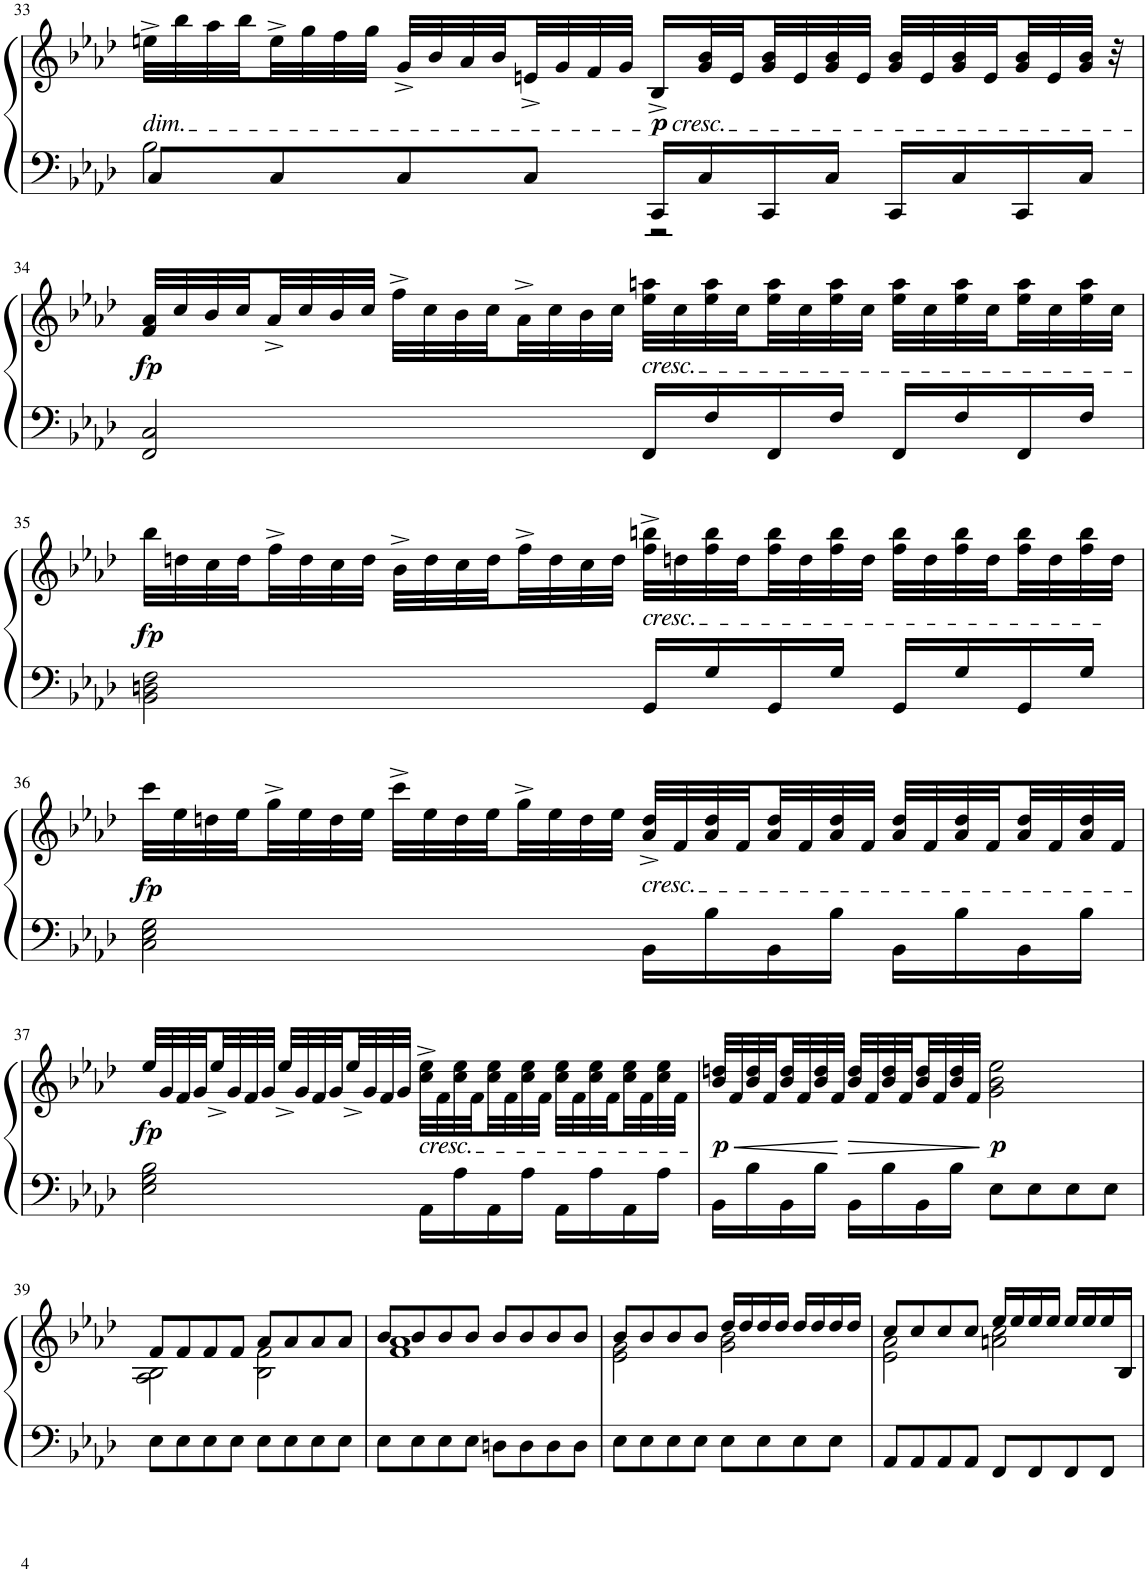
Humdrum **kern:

**kern	**kern	**dynam
*part1	*part1	*part1
*staff2	*staff1	*staff1/2
*I"Piano	*	*
*I'Pno.	*	*
!!LO:PB:g=z
*clefF4	*clefG2	*
*k[b-e-a-d-]	*k[b-e-a-d-]	*
*M4/4	*M4/4	*
=33	=33	=33
*^	*	*
!	!	!LO:TX:b:i:t=dim.	!
8C/L	2B-\	32een^\LLL	.
.	.	32bb-\	.
.	.	32aa-\	.
.	.	32bb-\	.
8C/	.	32ee^\	.
.	.	32gg\	.
.	.	32ff\	.
.	.	32gg\JJJ	.
8C/	.	32g^/LLL	.
.	.	32b-/	.
.	.	32a-/	.
.	.	32b-/	.
8C/J	.	32en^/	.
.	.	32g/	.
.	.	32f/	.
.	.	32g/JJJ	.
!	!	!LO:TX:b:i:t=cresc.	!
!	!	!	!LO:DY:b
16CC/LL	2r	16B-^/LL	p
16C/	.	32g/ 32b-/L	.
.	.	32e/	.
16CC/	.	32g/ 32b-/	.
.	.	32e/	.
16C/JJ	.	32g/ 32b-/	.
.	.	32e/JJJ	.
16CC/LL	.	32g/ 32b-/LLL	.
.	.	32e/	.
16C/	.	32g/ 32b-/	.
.	.	32e/	.
16CC/	.	32g/ 32b-/	.
.	.	32e/	.
16C/JJ	.	32g/ 32b-/JJJ	.
.	.	32r	.
*v	*v	*	*
!!LO:LB:g=z
=34	=34	=34
!	!	!LO:DY:b
2FF/ 2C/	32f/ 32a-/LLL	fp
.	32cc/	.
.	32b-/	.
.	32cc/	.
.	32a-^/	.
.	32cc/	.
.	32b-/	.
.	32cc/JJJ	.
.	32ff^\LLL	.
.	32cc\	.
.	32b-\	.
.	32cc\	.
.	32a-^\	.
.	32cc\	.
.	32b-\	.
.	32cc\JJJ	.
!	!LO:TX:b:i:t=cresc.	!
16FF/LL	32ee-\ 32aan\LLL	.
.	32cc\	.
16F/	32ee-\ 32aa\	.
.	32cc\	.
16FF/	32ee-\ 32aa\	.
.	32cc\	.
16F/JJ	32ee-\ 32aa\	.
.	32cc\JJJ	.
16FF/LL	32ee-\ 32aa\LLL	.
.	32cc\	.
16F/	32ee-\ 32aa\	.
.	32cc\	.
16FF/	32ee-\ 32aa\	.
.	32cc\	.
16F/JJ	32ee-\ 32aa\	.
.	32cc\JJJ	.
!!LO:LB:g=z
=35	=35	=35
!	!	!LO:DY:b
2BB-\ 2Dn\ 2F\	32bb-\LLL	fp
.	32ddn\	.
.	32cc\	.
.	32dd\	.
.	32ff^\	.
.	32dd\	.
.	32cc\	.
.	32dd\JJJ	.
.	32b-^\LLL	.
.	32dd\	.
.	32cc\	.
.	32dd\	.
.	32ff^\	.
.	32dd\	.
.	32cc\	.
.	32dd\JJJ	.
!	!LO:TX:b:i:t=cresc.	!
16GG/LL	32ff\^ 32bbn\^LLL	.
.	32ddn\	.
16G/	32ff\ 32bb\	.
.	32dd\	.
16GG/	32ff\ 32bb\	.
.	32dd\	.
16G/JJ	32ff\ 32bb\	.
.	32dd\JJJ	.
16GG/LL	32ff\ 32bb\LLL	.
.	32dd\	.
16G/	32ff\ 32bb\	.
.	32dd\	.
16GG/	32ff\ 32bb\	.
.	32dd\	.
16G/JJ	32ff\ 32bb\	.
.	32dd\JJJ	.
!!LO:LB:g=z
=36	=36	=36
!	!	!LO:DY:b
2C\ 2E-\ 2G\	32ccc\LLL	fp
.	32ee-\	.
.	32ddn\	.
.	32ee-\	.
.	32gg^\	.
.	32ee-\	.
.	32dd\	.
.	32ee-\JJJ	.
.	32ccc^\LLL	.
.	32ee-\	.
.	32dd\	.
.	32ee-\	.
.	32gg^\	.
.	32ee-\	.
.	32dd\	.
.	32ee-\JJJ	.
!	!LO:TX:b:i:t=cresc.	!
16BB-\LL	32a-/^ 32dd/^LLL	.
.	32f/	.
16B-\	32a-/ 32dd/	.
.	32f/	.
16BB-\	32a-/ 32dd/	.
.	32f/	.
16B-\JJ	32a-/ 32dd/	.
.	32f/JJJ	.
16BB-\LL	32a-/ 32dd/LLL	.
.	32f/	.
16B-\	32a-/ 32dd/	.
.	32f/	.
16BB-\	32a-/ 32dd/	.
.	32f/	.
16B-\JJ	32a-/ 32dd/	.
.	32f/JJJ	.
!!LO:LB:g=z
=37	=37	=37
!	!	!LO:DY:b
2E-\ 2G\ 2B-\	32ee-/LLL	fp
.	32g/	.
.	32f/	.
.	32g/	.
.	32ee-^/	.
.	32g/	.
.	32f/	.
.	32g/JJJ	.
.	32ee-^/LLL	.
.	32g/	.
.	32f/	.
.	32g/	.
.	32ee-^/	.
.	32g/	.
.	32f/	.
.	32g/JJJ	.
!	!LO:TX:b:i:t=cresc.	!
16AA-\LL	32cc\^ 32ee-\^LLL	.
.	32f\	.
16A-\	32cc\ 32ee-\	.
.	32f\	.
16AA-\	32cc\ 32ee-\	.
.	32f\	.
16A-\JJ	32cc\ 32ee-\	.
.	32f\JJJ	.
16AA-\LL	32cc\ 32ee-\LLL	.
.	32f\	.
16A-\	32cc\ 32ee-\	.
.	32f\	.
16AA-\	32cc\ 32ee-\	.
.	32f\	.
16A-\JJ	32cc\ 32ee-\	.
.	32f\JJJ	.
=38	=38	=38
!	!	!LO:HP:b
!	!	!LO:DY:n=1:b
16BB-\LL	32b-/ 32ddn/LLL	< p
.	32f/	.
16B-\	32b-/ 32dd/	.
.	32f/	.
16BB-\	32b-/ 32dd/	.
.	32f/	.
16B-\JJ	32b-/ 32dd/	.
.	32f/JJJ	.
!	!	!LO:HP:n=1:b
16BB-\LL	32b-/ 32dd/LLL	[ >
.	32f/	.
16B-\	32b-/ 32dd/	.
.	32f/	.
16BB-\	32b-/ 32dd/	.
.	32f/	.
16B-\JJ	32b-/ 32dd/	.
.	32f/JJJ	.
!	!	!LO:DY:n=2:b
8E-\L	2g\ 2b-\ 2ee-\	] p
8E-\	.	.
8E-\	.	.
8E-\J	.	.
!!LO:LB:g=z
=39	=39	=39
*	*^	*
8E-\L	8f/L	2A-\ 2B-\	.
8E-\	8f/	.	.
8E-\	8f/	.	.
8E-\J	8f/J	.	.
8E-\L	8a-/L	2B-\ 2f\	.
8E-\	8a-/	.	.
8E-\	8a-/	.	.
8E-\J	8a-/J	.	.
=40	=40	=40	=40
8E-\L	8b-/L	1f 1a-	.
8E-\	8b-/	.	.
8E-\	8b-/	.	.
8E-\J	8b-/J	.	.
8Dn\L	8b-/L	.	.
8D\	8b-/	.	.
8D\	8b-/	.	.
8D\J	8b-/J	.	.
=41	=41	=41	=41
8E-\L	8b-/L	2e-\ 2g\	.
8E-\	8b-/	.	.
8E-\	8b-/	.	.
8E-\J	8b-/J	.	.
8E-\L	16dd-/LL	2g\ 2b-\	.
.	16dd-/	.	.
8E-\	16dd-/	.	.
.	16dd-/JJ	.	.
8E-\	16dd-/LL	.	.
.	16dd-/	.	.
8E-\J	16dd-/	.	.
.	16dd-/JJ	.	.
=42	=42	=42	=42
8AA-/L	8cc/L	2e-\ 2a-\	.
8AA-/	8cc/	.	.
8AA-/	8cc/	.	.
8AA-/J	8cc/J	.	.
8FF/L	16ee-/LL	2an\ 2cc\	.
.	16ee-/	.	.
8FF/	16ee-/	.	.
.	16ee-/JJ	.	.
8FF/	16ee-/LL	.	.
.	16ee-/	.	.
8FF/J	16ee-/	.	.
.	16B-/JJ	.	.
*	*v	*v	*
=	=	=
*-	*-	*-
